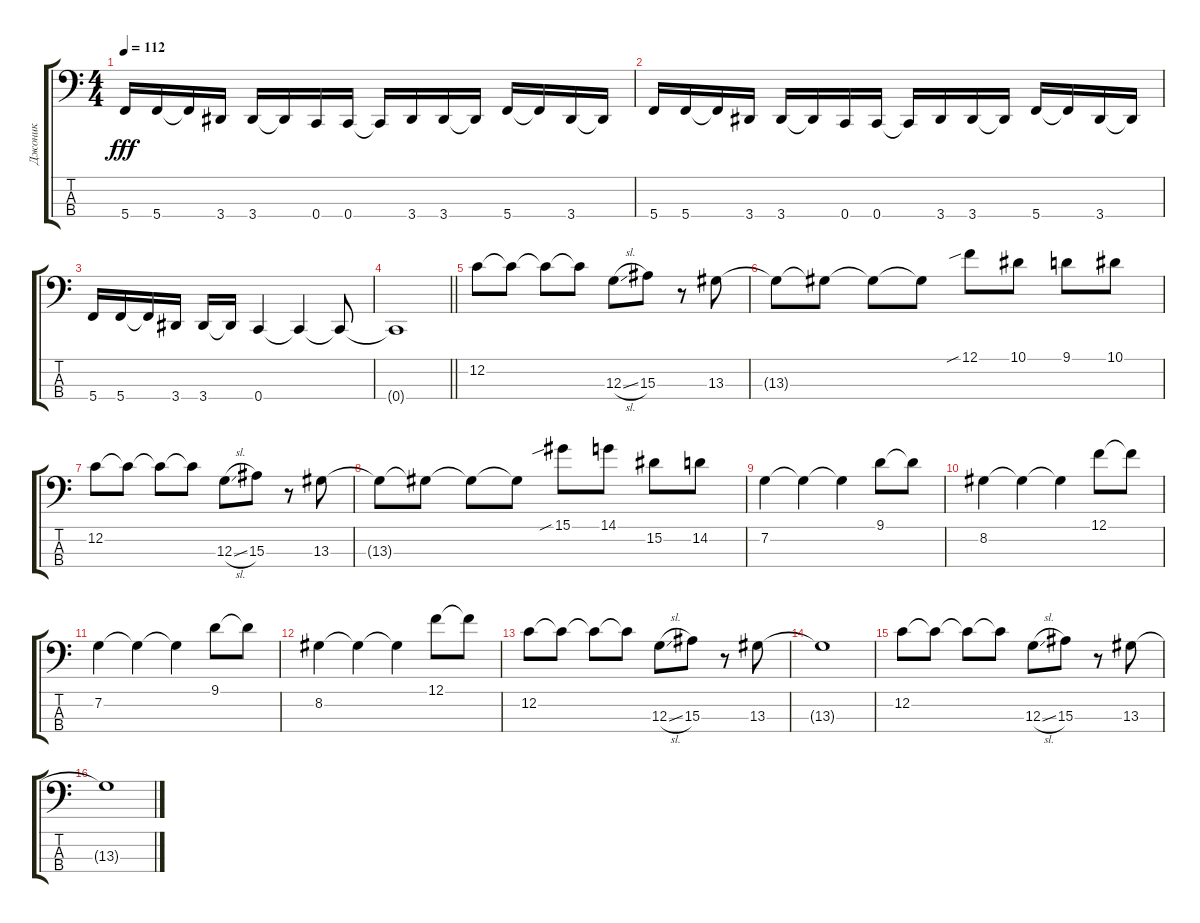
\track ("Джоник" "Джоник") {instrument electricbassfinger}
\staff {score tabs}
\tuning (F2 C2 G1 C1) {hide}
\ts (4 4)
\tempo 112
\clef f4
\ks c
5.4.16{dy fff} 5.4.16 5.4{t}.16 3.4.16 3.4.16 3.4{t}.16 0.4.16 0.4.16 0.4{t}.16 3.4.16 3.4.16 3.4{t}.16 5.4.16 5.4{t}.16 3.4.16 3.4{t}.16 |
5.4.16 5.4.16 5.4{t}.16 3.4.16 3.4.16 3.4{t}.16 0.4.16 0.4.16 0.4{t}.16 3.4.16 3.4.16 3.4{t}.16 5.4.16 5.4{t}.16 3.4.16 3.4{t}.16 |
5.4.16 5.4.16 5.4{t}.16 3.4.16 3.4.16 3.4{t}.16 0.4.4 0.4{t}.4 0.4{t}.8 |
\barLineRight lightlight
0.4{t}.1 |
12.2.8 12.2{t}.8 12.2{t}.8 12.2{t}.8 12.3{sl}.8 15.3.8 r.8 13.3.8 |
13.3{t}.8 13.3{t}.8 13.3{t}.8 13.3{t}.8 12.1{sib}.8 10.1.8 9.1.8 10.1.8 |
12.2.8 12.2{t}.8 12.2{t}.8 12.2{t}.8 12.3{sl}.8 15.3.8 r.8 13.3.8 |
13.3{t}.8 13.3{t}.8 13.3{t}.8 13.3{t}.8 15.1{sib}.8 14.1.8 15.2.8 14.2.8 |
7.2.4 7.2{t}.4 7.2{t}.4 9.1.8 9.1{t}.8 |
8.2.4 8.2{t}.4 8.2{t}.4 12.1.8 12.1{t}.8 |
7.2.4 7.2{t}.4 7.2{t}.4 9.1.8 9.1{t}.8 |
8.2.4 8.2{t}.4 8.2{t}.4 12.1.8 12.1{t}.8 |
12.2.8 12.2{t}.8 12.2{t}.8 12.2{t}.8 12.3{sl}.8 15.3.8 r.8 13.3.8 |
13.3{t}.1 |
12.2.8 12.2{t}.8 12.2{t}.8 12.2{t}.8 12.3{sl}.8 15.3.8 r.8 13.3.8 |
13.3{t}.1
